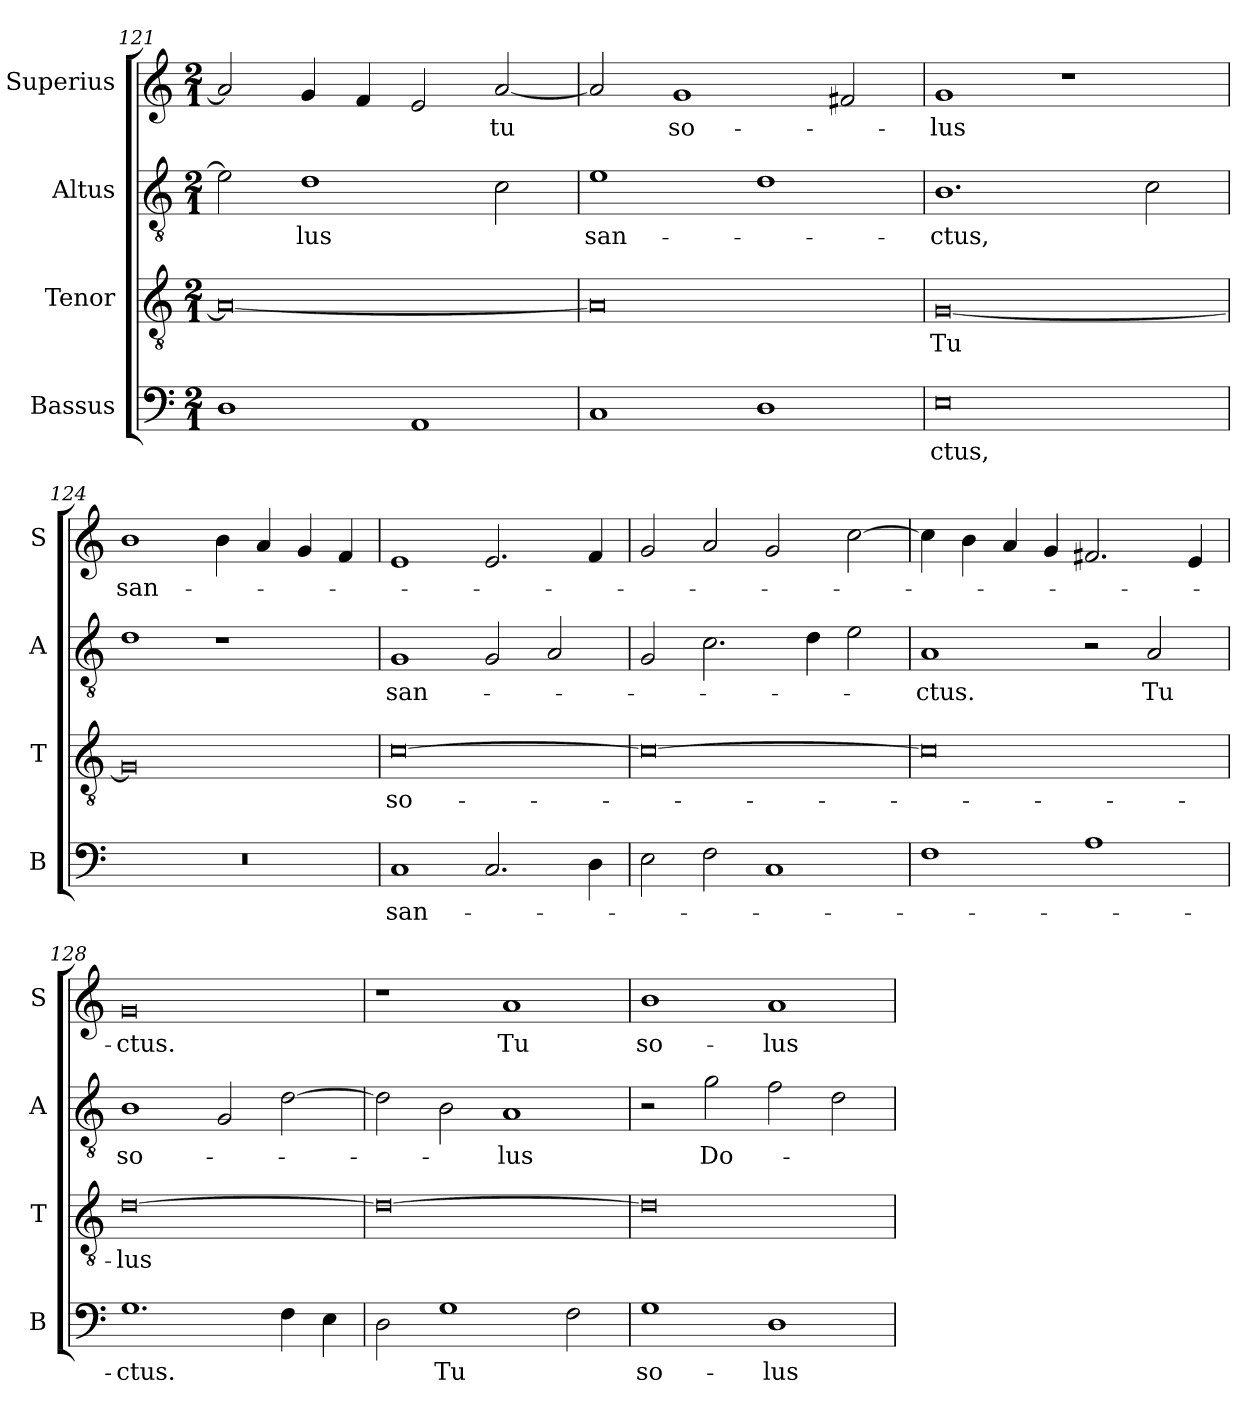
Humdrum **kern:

**kern	**text	**kern	**text	**kern	**text	**kern	**text
*part4	*part4	*part3	*part3	*part2	*part2	*part1	*part1
*staff4	*staff4	*staff3	*staff3	*staff2	*staff2	*staff1	*staff1
*I"Bassus	*	*I"Tenor	*	*I"Altus	*	*I"Superius	*
*I'B	*	*I'T	*	*I'A	*	*I'S	*
*clefF4	*	*clefGv2	*	*clefGv2	*	*clefG2	*
*k[]	*	*k[]	*	*k[]	*	*k[]	*
*M2/1	*	*M2/1	*	*M2/1	*	*M2/1	*
=121	=121	=121	=121	=121	=121	=121	=121
1D	.	0A_	.	2e]	.	2a]	.
.	.	.	.	1d	-lus	4g	.
.	.	.	.	.	.	4f	.
1AA	.	.	.	.	.	2e	.
.	.	.	.	2c	.	[2a	tu
=122	=122	=122	=122	=122	=122	=122	=122
!	!	!	!	!	!LO:LY:i	!	!
1C	.	0A]	.	1e	san-	2a]	.
.	.	.	.	.	.	1g	so-
1D	.	.	.	1d	.	.	.
.	.	.	.	.	.	2f#X	.
=123	=123	=123	=123	=123	=123	=123	=123
!	!	!	!LO:LY:i	!	!LO:LY:i	!	!
0E	-ctus,	[0G	Tu	1.B	-ctus,	1g	-lus
.	.	.	.	.	.	1r	.
.	.	.	.	2c	.	.	.
=124	=124	=124	=124	=124	=124	=124	=124
0r	.	0G]	.	1d	.	1b	san-
.	.	.	.	1r	.	4b	.
.	.	.	.	.	.	4a	.
.	.	.	.	.	.	4g	.
.	.	.	.	.	.	4f	.
=125	=125	=125	=125	=125	=125	=125	=125
!	!LO:LY:i	!	!LO:LY:i	!	!	!	!
1C	san-	[0c	so-	1G	san-	1e	.
2.C	.	.	.	2G	.	2.e	.
.	.	.	.	2A	.	.	.
4D	.	.	.	.	.	4f	.
=126	=126	=126	=126	=126	=126	=126	=126
2E	.	0c_	.	2G	.	2g	.
2F	.	.	.	2.c	.	2a	.
1C	.	.	.	.	.	2g	.
.	.	.	.	4d	.	.	.
.	.	.	.	2e	.	[2cc	.
=127	=127	=127	=127	=127	=127	=127	=127
1F	.	0c]	.	1A	-ctus.	4cc]	.
.	.	.	.	.	.	4b	.
.	.	.	.	.	.	4a	.
.	.	.	.	.	.	4g	.
1A	.	.	.	2r	.	2.f#X	.
.	.	.	.	2A	Tu	.	.
.	.	.	.	.	.	4e	.
=128	=128	=128	=128	=128	=128	=128	=128
!	!LO:LY:i	!	!LO:LY:i	!	!	!	!
1.G	-ctus.	[0d	-lus	1B	so-	0g	-ctus.
.	.	.	.	2G	.	.	.
4F	.	.	.	[2d	.	.	.
4E	.	.	.	.	.	.	.
=129	=129	=129	=129	=129	=129	=129	=129
2D	.	0d_	.	2d]	.	1r	.
1G	Tu	.	.	2B	.	.	.
.	.	.	.	1A	-lus	1a	Tu
2F	.	.	.	.	.	.	.
=130	=130	=130	=130	=130	=130	=130	=130
1G	so-	0d]	.	2r	.	1b	so-
.	.	.	.	2g	Do-	.	.
1D	-lus	.	.	2f	.	1a	-lus
.	.	.	.	2d	.	.	.
=	=	=	=	=	=	=	=
*-	*-	*-	*-	*-	*-	*-	*-
